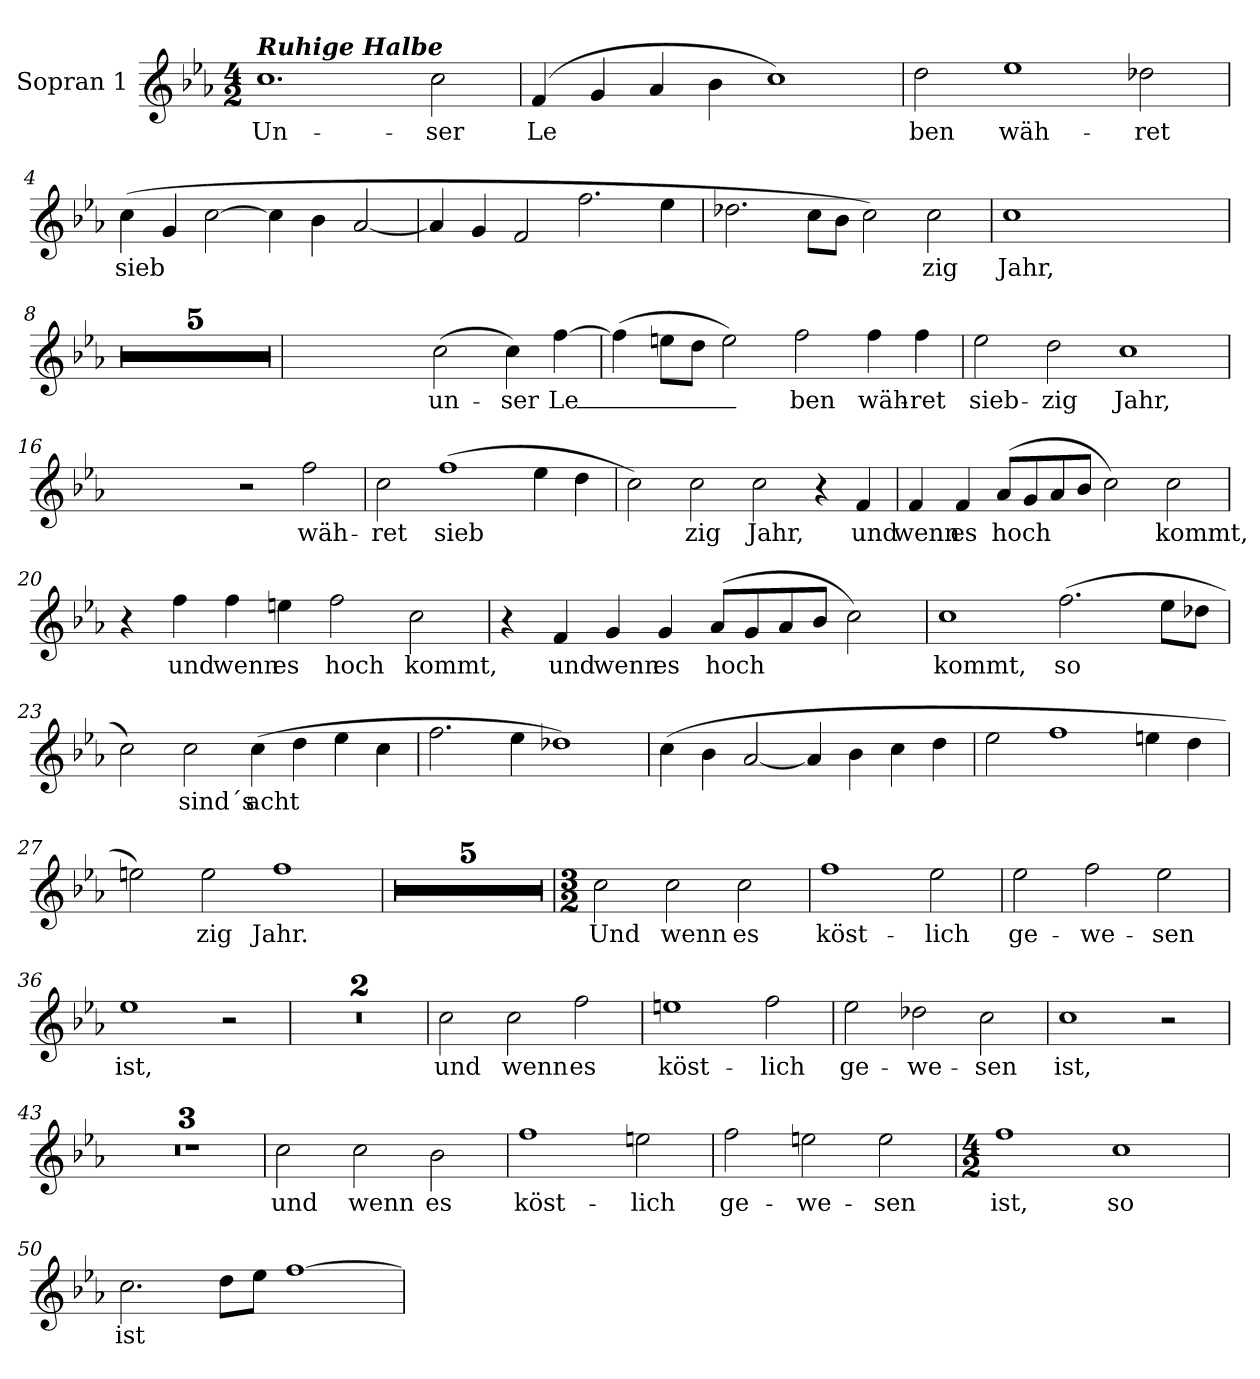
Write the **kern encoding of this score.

**kern	**text
*part1	*part1
*staff1	*staff1
*I"Sopran 1	*
*I'S 1	*
*clefG2	*
*k[b-e-a-]	*
*M4/2	*
=1	=1
!LO:TX:a:Bi:t=Ruhige Halbe	!
!	!LO:LY:b
1.cc	Un-
!	!LO:LY:b
2cc\	ser
=2	=2
!	!LO:LY:b
(4f/	Le
4g/	.
4a-/	.
4b-\	.
1cc)	.
=3	=3
!	!LO:LY:b
2dd\	ben
!	!LO:LY:b
1ee-	wäh-
!	!LO:LY:b
2dd-X\	ret
!!LO:LB:g=z
=4	=4
!	!LO:LY:b
(4cc\	sieb
4g/	.
[2cc\	.
4cc\]	.
4b-\	.
[2a-/	.
=5	=5
4a-/]	.
4g/	.
2f/	.
2.ff\	.
4ee-\	.
=6	=6
2.dd-X\	.
8cc\L	.
8b-\J	.
2cc\)	.
!	!LO:LY:b
2cc\	zig
!!LO:LB:g=z
=7	=7
!	!LO:LY:b
1cc	Jahr,
2ryy	.
2ryy	.
=8	=8
0r	.
=9	=9
0r	.
=10	=10
0r	.
=11	=11
0r	.
=12	=12
0r	.
=13	=13
2ryy	.
2ryy	.
!	!LO:LY:b
(2cc\	un-
!	!LO:LY:b
4cc\)	ser
!	!LO:LY:b
[4ff\	Le_-
!!LO:LB:g=z
=14	=14
(4ff\]	.
8een\L	.
8dd\J	.
2ee\)	.
!	!LO:LY:b
2ff\	ben
!	!LO:LY:b
4ff\	wäh-
!	!LO:LY:b
4ff\	ret
=15	=15
!	!LO:LY:b
2ee-\	sieb-
!	!LO:LY:b
2dd\	zig
!	!LO:LY:b
1cc	Jahr,
!!LO:LB:g=z
=16	=16
2ryy	.
2ryy	.
2r	.
!	!LO:LY:b
2ff\	wäh-
!!LO:LB:g=z
=17	=17
!	!LO:LY:b
2cc\	ret
!	!LO:LY:b
(1ff	sieb
4ee-\	.
4dd\	.
=18	=18
2cc\)	.
!	!LO:LY:b
2cc\	zig
!	!LO:LY:b
2cc\	Jahr,
4r	.
!	!LO:LY:b
4f/	und
=19	=19
!	!LO:LY:b
4f/	wenn
!	!LO:LY:b
4f/	es
!	!LO:LY:b
(8a-/L	hoch
8g/	.
8a-/	.
8b-/J	.
2cc\)	.
!	!LO:LY:b
2cc\	kommt,
!!LO:LB:g=z
=20	=20
4r	.
!	!LO:LY:b
4ff\	und
!	!LO:LY:b
4ff\	wenn
!	!LO:LY:b
4een\	es
!	!LO:LY:b
2ff\	hoch
!	!LO:LY:b
2cc\	kommt,
=21	=21
4r	.
!	!LO:LY:b
4f/	und
!	!LO:LY:b
4g/	wenn
!	!LO:LY:b
4g/	es
!	!LO:LY:b
(8a-/L	hoch
8g/	.
8a-/	.
8b-/J	.
2cc\)	.
!!LO:LB:g=z
=22	=22
!	!LO:LY:b
1cc	kommt,
!	!LO:LY:b
(2.ff\	so
8ee-\L	.
8dd-X\J	.
=23	=23
2cc\)	.
!	!LO:LY:b
2cc\	sind´s
!	!LO:LY:b
(4cc\	acht
4dd\	.
4ee-\	.
4cc\	.
=24	=24
2.ff\	.
4ee-\	.
1dd-X)	.
!!LO:LB:g=z
=25	=25
(4cc\	.
4b-\	.
[2a-/	.
4a-/]	.
4b-\	.
4cc\	.
4dd\	.
=26	=26
2ee-\	.
1ff	.
4een\	.
4dd\	.
=27	=27
2een\)	.
!	!LO:LY:b
2ee\	zig
!	!LO:LY:b
1ff	Jahr.
=28	=28
0r	.
=29	=29
0r	.
=30	=30
0r	.
!!LO:LB:g=z
=31	=31
0r	.
=32	=32
0r	.
!!LO:LB:g=z
=33	=33
*M3/2	*
!	!LO:LY:b
2cc\	Und
!	!LO:LY:b
2cc\	wenn
!	!LO:LY:b
2cc\	es
=34	=34
!	!LO:LY:b
1ff	köst-
!	!LO:LY:b
2ee-\	lich
=35	=35
!	!LO:LY:b
2ee-\	ge-
!	!LO:LY:b
2ff\	we-
!	!LO:LY:b
2ee-\	sen
=36	=36
!	!LO:LY:b
1ee-	ist,
2r	.
=37	=37
1.r	.
=38	=38
1.r	.
=39	=39
!	!LO:LY:b
2cc\	und
!	!LO:LY:b
2cc\	wenn
!	!LO:LY:b
2ff\	es
!!LO:LB:g=z
=40	=40
!	!LO:LY:b
1een	köst-
!	!LO:LY:b
2ff\	lich
=41	=41
!	!LO:LY:b
2ee-\	ge-
!	!LO:LY:b
2dd-X\	we-
!	!LO:LY:b
2cc\	sen
=42	=42
!	!LO:LY:b
1cc	ist,
2r	.
=43	=43
1.r	.
=44	=44
1.r	.
=45	=45
1.r	.
=46	=46
!	!LO:LY:b
2cc\	und
!	!LO:LY:b
2cc\	wenn
!	!LO:LY:b
2b-\	es
!!LO:PB:g=z
=47	=47
!	!LO:LY:b
1ff	köst-
!	!LO:LY:b
2een\	lich
=48	=48
!	!LO:LY:b
2ff\	ge-
!	!LO:LY:b
2een\	we-
!	!LO:LY:b
2ee\	sen
!!LO:LB:g=z
=49	=49
*M4/2	*
!	!LO:LY:b
1ff	ist,
!	!LO:LY:b
1cc	so
=50	=50
!	!LO:LY:b
2.cc\	ist
8dd\L	.
8ee-\J	.
[1ff	.
=	=
*-	*-
